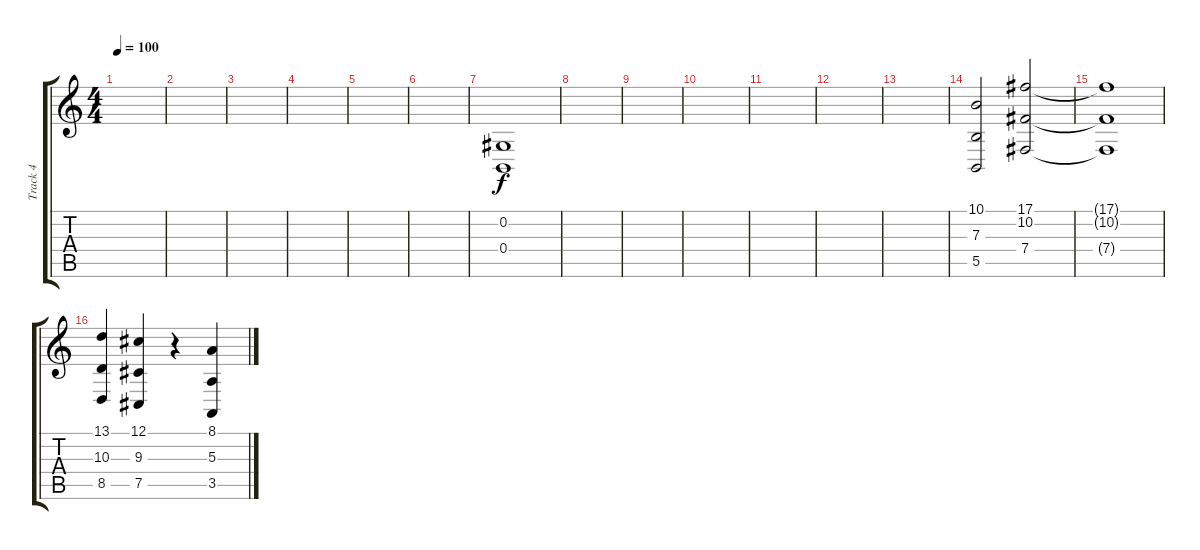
\track ("Track 4" "Track 4") {instrument stringensemble1}
\staff {score tabs}
\tuning (Db4 Ab3 E3 B2 Gb2 Db2) {hide}
\ts (4 4)
\tempo 100
\clef g2
\ks c
|
|
|
|
|
|
(0.2 0.4).1 |
|
|
|
|
|
|
(10.1 7.3 5.5).2 (17.1 10.2 7.4).2 |
(17.1{t} 10.2{t} 7.4{t}).1 |
(13.1 10.3 8.5).4 (12.1 9.3 7.5).4 r.4 (8.1 5.3 3.5).4
